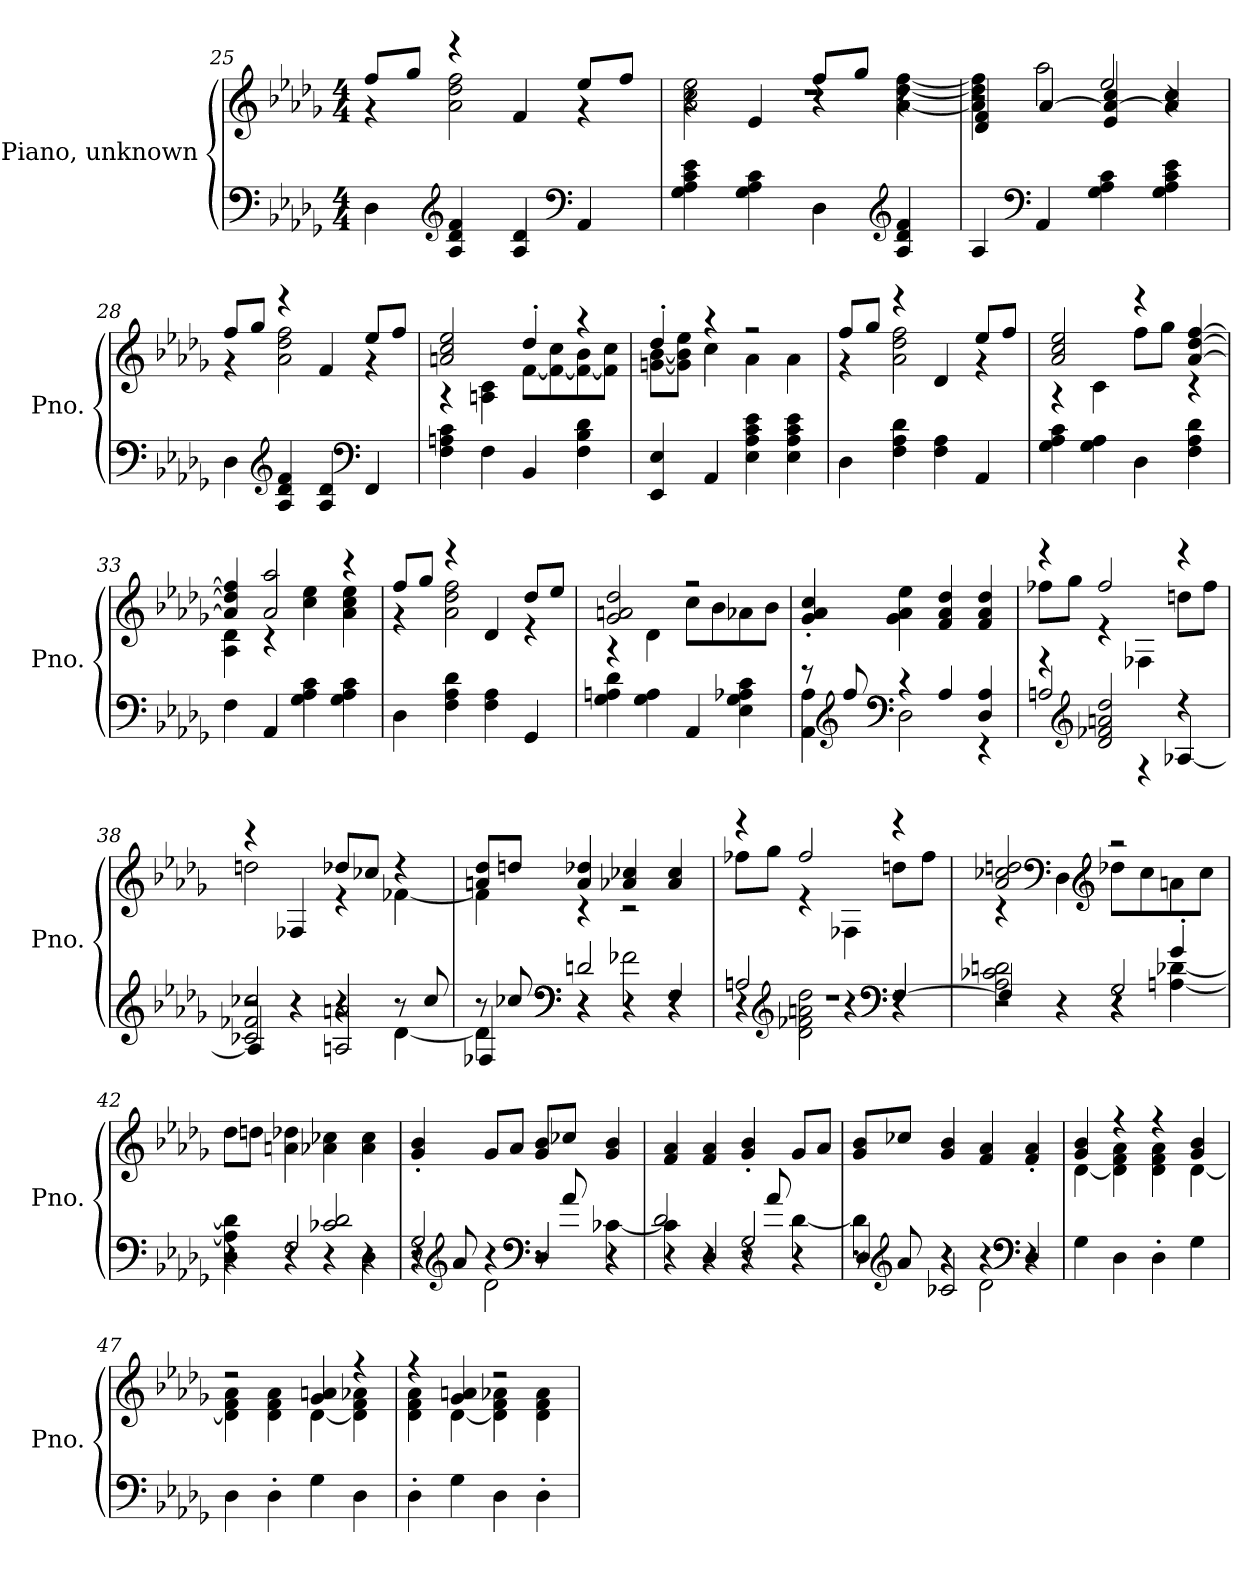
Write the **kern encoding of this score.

**kern	**kern
*part1	*part1
*staff2	*staff1
*I"Piano, unknown	*
*I'Pno.	*
!!LO:LB:g=z
*clefF4	*clefG2
*k[b-e-a-d-g-]	*k[b-e-a-d-g-]
*M4/4	*M4/4
=25	=25
*	*^
4D-\	8ff/L	4r
.	8gg-/J	.
*clefG2	*	*
4A-/ 4d-/ 4f/	4r	2a-\ 2dd-\ 2ff\
4A-/ 4d-/	4f/	.
*clefF4	*	*
4AA-/	8ee-/L	4r
.	8ff/J	.
=26	=26	=26
*	*	*^
4G-\ 4A-\ 4c\ 4e-\	1r	2a-\ 2cc\ 2ee-\	4r
4G-\ 4A-\ 4c\	.	.	4e-/
4D-\	.	4r	8ff/L
.	.	.	8gg-/J
*clefG2	*	*	*
4A-/ 4d-/ 4f/	.	[4a-\ [4dd-\ [4ff\	4r
=27	=27	=27	=27
4A-/	2r	4a-\] 4dd-\] 4ff\]	4d-/ 4f/
*clefF4	*	*	*
4AA-/	.	2aa-\	[4a-/
4G-\ 4A-\ 4c\	2ee-/	.	4e-/ 4a-/_ 4cc/
4G-\ 4A-\ 4c\ 4e-\	.	4r	4a-/] 4cc/
*	*	*v	*v
=28	=28	=28
4D-\	8ff/L	4r
.	8gg-/J	.
*clefG2	*	*
4A-/ 4d-/ 4f/	4r	2a-\ 2dd-\ 2ff\
4A-/ 4d-/	4f/	.
*clefF4	*	*
4FF/	8ee-/L	4r
.	8ff/J	.
!!LO:PB:g=z	!!
=29	=29	=29
4F\ 4An\ 4c\	2an/ 2cc/ 2ee-/	4r
4F\	.	4An\ 4c\
4BB-/	4dd-'/	[8f\L
.	.	8f\_ 8cc\
4F\ 4B-\ 4d-\	4r	8f\_ 8b-\
.	.	8f\] 8cc\J
=30	=30	=30
4EE-/ 4E-/	4dd-'/	[8gn\ [8b-\L
.	.	8g\] 8b-\] 8ee-\J
4AA-/	4r	4cc\
4E-\ 4A-\ 4c\ 4e-\	2r	4a-\
4E-\ 4A-\ 4c\ 4e-\	.	4a-\
=31	=31	=31
4D-\	8ff/L	4r
.	8gg-/J	.
4F\ 4A-\ 4d-\	4r	2a-\ 2dd-\ 2ff\
4F\ 4A-\	4d-/	.
4AA-/	8ee-/L	4r
.	8ff/J	.
=32	=32	=32
4G-\ 4A-\ 4c\	2a-/ 2cc/ 2ee-/	4r
4G-\ 4A-\	.	4c\
4D-\	4r	8ff\L
.	.	8gg-\J
4F\ 4A-\ 4d-\	[4a-/ [4dd-/ [4ff/	4r
=33	=33	=33
4F\	4a-/] 4dd-/] 4ff/]	4A-\ 4d-\
4AA-/	2a-/ 2aa-/	4r
4G-\ 4A-\ 4c\	.	4cc\ 4ee-\
4G-\ 4A-\ 4c\	4r	4a-\ 4cc\ 4ee-\
!!LO:LB:g=z	!!
=34	=34	=34
4D-\	8ff/L	4r
.	8gg-/J	.
4F\ 4A-\ 4d-\	4r	2a-\ 2dd-\ 2ff\
4F\ 4A-\	4d-/	.
4GG-/	8dd-/L	4r
.	8ee-/J	.
=35	=35	=35
4G-\ 4An\ 4d-\	2g-/ 2an/ 2dd-/	4r
4G-\ 4A\	.	4d-\
4AA-/	2r	8cc\L
.	.	8b-\
4E-\ 4G-\ 4A-X\ 4c\	.	8a-X\
.	.	8b-\J
*	*v	*v
=36	=36
*^	*
8r	4AA-\ 4A-\	4g-/' 4a-/' 4cc/'
*clefG2	*	*
8ff/	.	.
*clefF4	*	*
4r	2D-\	4g-\ 4a-\ 4ee-\
4A-/	.	4f/ 4a-/ 4dd-/
4D-/ 4A-/	4r	4f/ 4a-/ 4dd-/
=37	=37	=37
*	*	*^
4r	2An/	4r	8ff-X\L
.	.	.	8gg-\J
*clefG2	*	*	*
2d-/ 2f-X/ 2an/ 2dd-/	.	2ff-/	4r
.	4r	.	4F-X\
4r	[4A-X/	4r	8ddn\L
.	.	.	8ff-\J
!!LO:LB:g=z	!!
=38	=38	=38	=38
*	*^	*	*
2c-X/ 2f-X/ 2cc-X/	2r	4A-/]	4r	2ddn\
.	.	4r	4F-X/	.
4r	4r	2An/ 2an/	8dd-X/L	4r
.	.	.	8cc-X/J	.
8r	[4d-\	.	4r	[4f-X\
8cc-/	.	.	.	.
=39	=39	=39	=39	=39
8r	4d-\]	4F-X/	8an/ 8dd-/L	4f-\]
8cc-X/	.	.	8ddn/J	.
*clefF4	*	*	*	*
4r	4r	2dn/	4a/ 4dd-X/	4r
4r	2f-X\	.	4a-X/ 4cc-X/	2r
4F-/	.	4r	4a-/ 4cc-/	.
=40	=40	=40	=40	=40
1r	4r	2An/	4r	8ff-X\L
.	.	.	.	8gg-\J
*clefG2	*	*	*	*
.	2d-\ 2f-X\ 2an\ 2dd-\	.	2ff-/	4r
.	.	4r	.	4F-X\
*clefF4	*	*	*	*
.	4r	[4F/	4r	8ddn\L
.	.	.	.	8ff-\J
!!LO:LB:g=z	!!
=41	=41	=41	=41	=41
2r	2A-\ 2c-X\ 2dn\	4F/]	2a-/ 2cc-X/ 2ddn/	4r
*	*	*	*clefF4	*
.	.	4r	.	4D-\
*	*	*	*clefG2	*
4r	4r	2G-/	2r	8dd-X\L
.	.	.	.	8cc-\
4g-'/	[4An\ [4d-X\	.	.	8an\
.	.	.	.	8cc-\J
*	*	*	*v	*v
=42	=42	=42	=42
2r	4D-\ 4A\] 4d-\]	4r	8dd-\L
.	.	.	8ddn\J
.	4r	2F/	4an\ 4dd-X\
2c-X/ 2d-/	4r	.	4a-X\ 4cc-X\
.	4D-\	4r	4a-\ 4cc-\
=43	=43	=43	=43
8r	4r	2G-/	4g-/' 4b-/'
*clefG2	*	*	*
8a-/	.	.	.
4r	2d-\	.	8g-/L
.	.	.	8a-/J
*clefF4	*	*	*
8r	.	4D-/	8g-/ 8b-/L
8a-/	.	.	8cc-X/J
4r	[4c-X\	4r	4g-/ 4b-/
!!LO:LB:g=z
=44	=44	=44	=44
4r	4c-\]	2d-/	4f/ 4a-/
4D-/	4r	.	4f/ 4a-/
8r	4r	2G-/	4g-/' 4b-/'
8a-/	.	.	.
4r	[4d-\	.	8g-/L
.	.	.	8a-/J
=45	=45	=45	=45
8r	4d-\]	4D-/	8g-/ 8b-/L
*clefG2	*	*	*
8a-/	.	.	8cc-X/J
4r	4r	2c-X/	4g-/ 4b-/
4r	2d-\	.	4f/ 4a-/
*clefF4	*	*	*
4D-/	.	4r	4f/' 4a-/'
*v	*v	*v	*
=46	=46
*	*^
4G-\	4g-/ 4b-/	[4d-\
4D-\	4r	4d-\] 4f\ 4a-\
4D-'\	4r	4d-\ 4f\ 4a-\
4G-\	4g-/ 4b-/	[4d-\
=47	=47	=47
4D-\	2r	4d-\] 4f\ 4a-\
4D-'\	.	4d-\ 4f\ 4a-\
4G-\	4g-/ 4an/	[4d-\
4D-\	4r	4d-\] 4f\ 4a-X\
=48	=48	=48
4D-'\	4r	4d-\ 4f\ 4a-\
4G-\	4g-/ 4an/	[4d-\
4D-\	2r	4d-\] 4f\ 4a-X\
4D-'\	.	4d-\ 4f\ 4a-\
*	*v	*v
=	=
*-	*-
